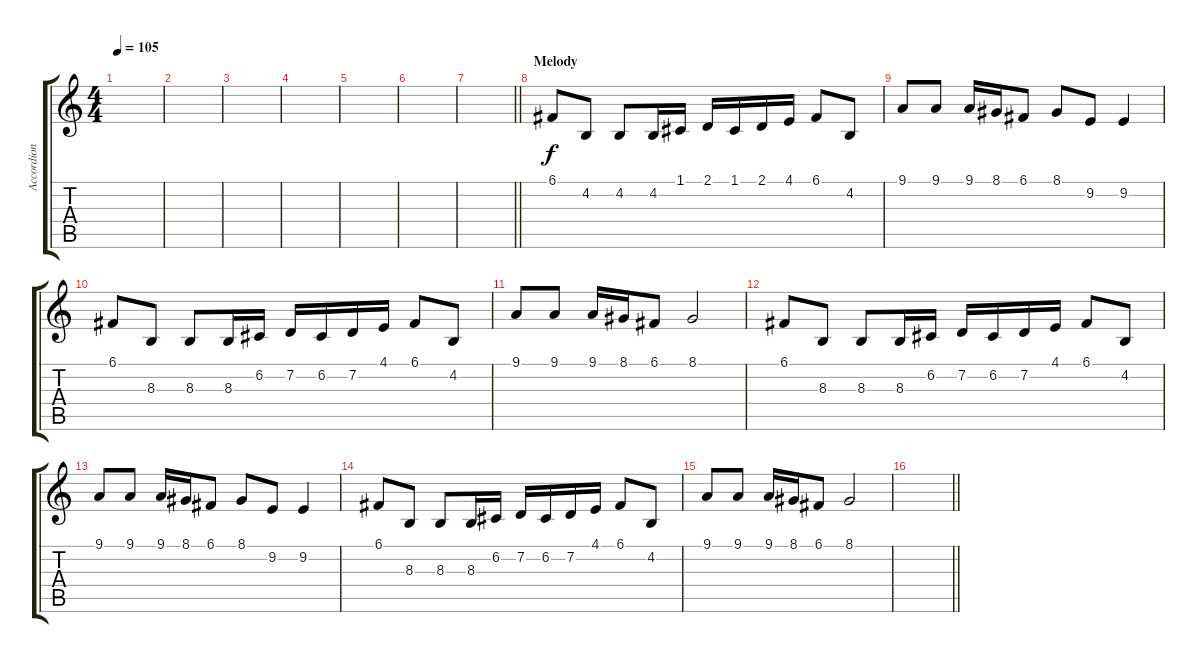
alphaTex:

\track ("Accordion" "Accordion") {instrument accordion}
\staff {score tabs}
\tuning (C4 G3 Eb3 Bb2 F2 C2) {hide}
\ts (4 4)
\tempo 105
\clef g2
\ks c
|
|
|
|
|
|
\barLineRight lightlight
|
\section ("" "Melody")
6.1.8 4.2.8 4.2.8 4.2.16 1.1.16 2.1.16 1.1.16 2.1.16 4.1.16 6.1.8 4.2.8 |
9.1.8 9.1.8 9.1.16 8.1.16 6.1.8 8.1.8 9.2.8 9.2.4 |
6.1.8 8.3.8 8.3.8 8.3.16 6.2.16 7.2.16 6.2.16 7.2.16 4.1.16 6.1.8 4.2.8 |
9.1.8 9.1.8 9.1.16 8.1.16 6.1.8 8.1.2 |
6.1.8 8.3.8 8.3.8 8.3.16 6.2.16 7.2.16 6.2.16 7.2.16 4.1.16 6.1.8 4.2.8 |
9.1.8 9.1.8 9.1.16 8.1.16 6.1.8 8.1.8 9.2.8 9.2.4 |
6.1.8 8.3.8 8.3.8 8.3.16 6.2.16 7.2.16 6.2.16 7.2.16 4.1.16 6.1.8 4.2.8 |
9.1.8 9.1.8 9.1.16 8.1.16 6.1.8 8.1.2 |
\barLineRight lightlight
